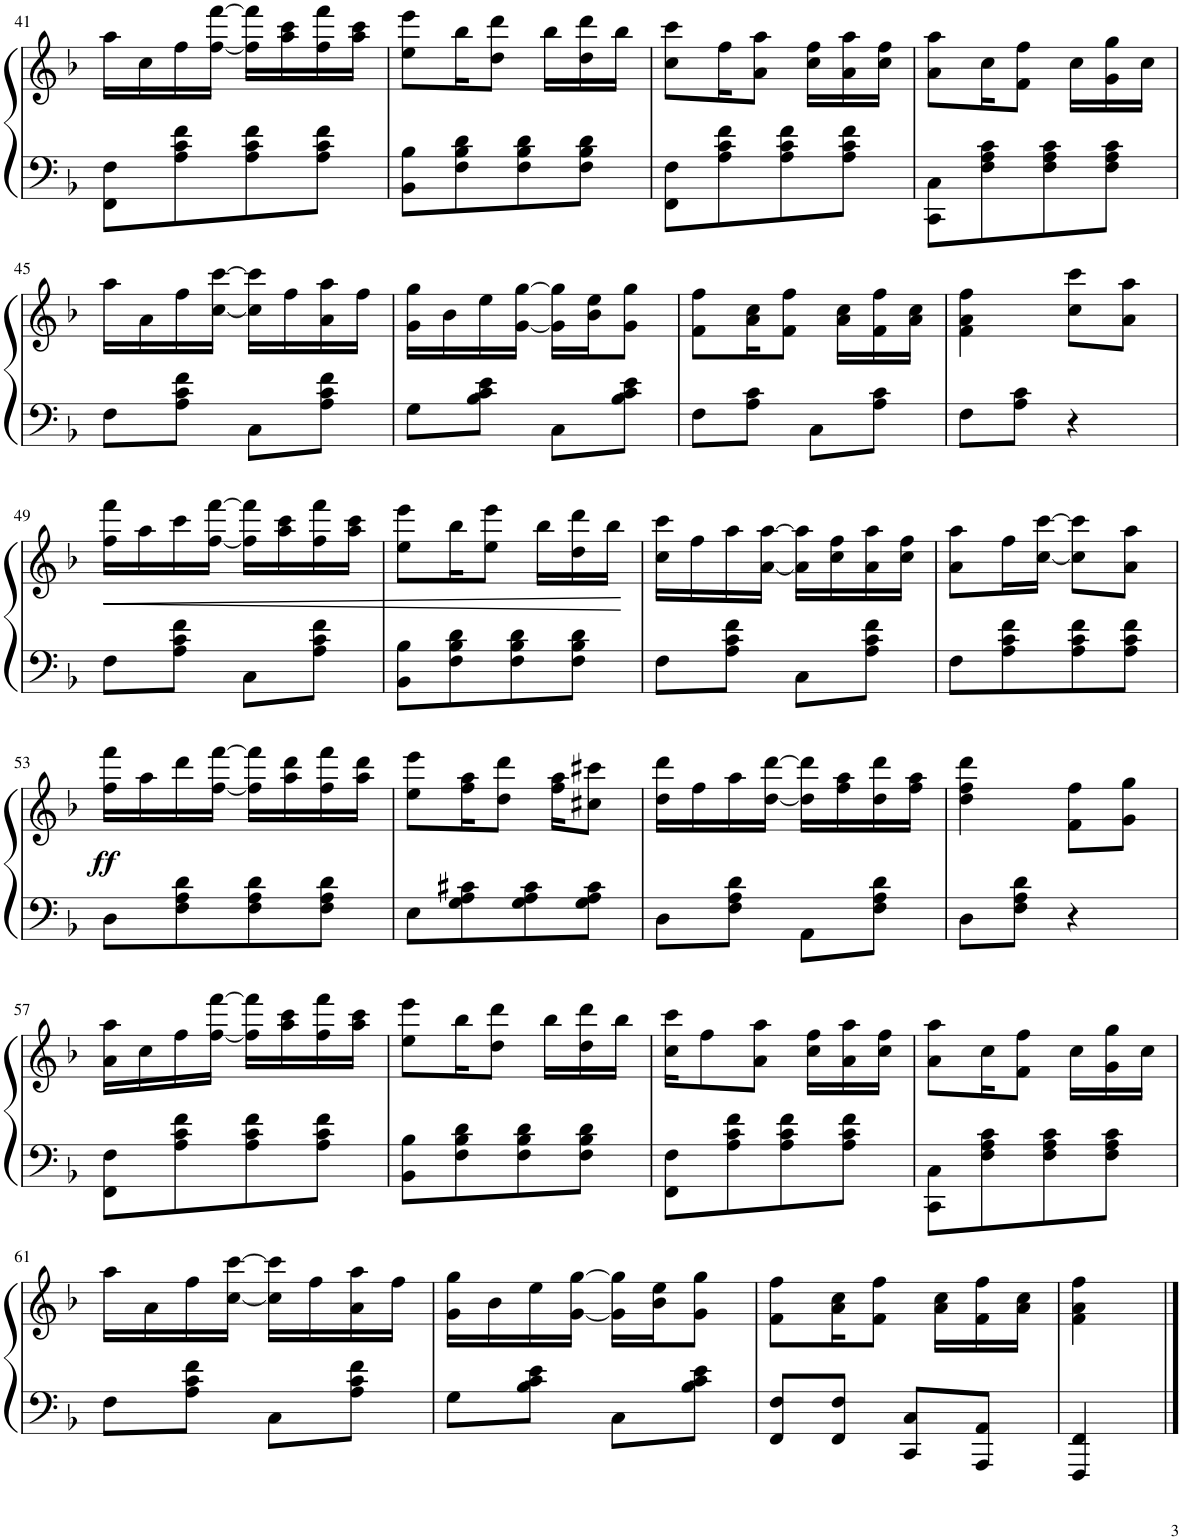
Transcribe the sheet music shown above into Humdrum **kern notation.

**kern	**kern	**dynam
*part1	*part1	*part1
*staff2	*staff1	*staff1/2
*I"Piano	*	*
*I'Pno.	*	*
!!LO:PB:g=z
*clefF4	*clefG2	*
*k[b-]	*k[b-]	*
*M2/4	*M2/4	*
=41	=41	=41
8FF\ 8F\L	16aa\LL	.
.	16cc\	.
8A\ 8c\ 8f\	16ff\	.
.	[16ff\ [16fff\JJ	.
8A\ 8c\ 8f\	16ff\] 16fff\]LL	.
.	16aa\ 16ccc\	.
8A\ 8c\ 8f\J	16ff\ 16fff\	.
.	16aa\ 16ccc\JJ	.
=42	=42	=42
8BB-\ 8B-\L	8ee\ 8eee\L	.
8F\ 8B-\ 8d\	16bb-\K	.
.	8dd\ 8ddd\J	.
8F\ 8B-\ 8d\	.	.
.	16bb-\LL	.
8F\ 8B-\ 8d\J	16dd\ 16ddd\	.
.	16bb-\JJ	.
=43	=43	=43
8FF\ 8F\L	8cc\ 8ccc\L	.
8A\ 8c\ 8f\	16ff\K	.
.	8a\ 8aa\J	.
8A\ 8c\ 8f\	.	.
.	16cc\ 16ff\LL	.
8A\ 8c\ 8f\J	16a\ 16aa\	.
.	16cc\ 16ff\JJ	.
=44	=44	=44
8CC\ 8C\L	8a\ 8aa\L	.
8F\ 8A\ 8c\	16cc\K	.
.	8f\ 8ff\J	.
8F\ 8A\ 8c\	.	.
.	16cc\LL	.
8F\ 8A\ 8c\J	16g\ 16gg\	.
.	16cc\JJ	.
!!LO:LB:g=z
=45	=45	=45
8F\L	16aa\LL	.
.	16a\	.
8A\ 8c\ 8f\J	16ff\	.
.	[16cc\ [16ccc\JJ	.
8C\L	16cc\] 16ccc\]LL	.
.	16ff\	.
8A\ 8c\ 8f\J	16a\ 16aa\	.
.	16ff\JJ	.
=46	=46	=46
8G\L	16g\ 16gg\LL	.
.	16b-\	.
8B-\ 8c\ 8e\J	16ee\	.
.	[16g\ [16gg\JJ	.
8C\L	16g\] 16gg\]LL	.
.	16b-\ 16ee\J	.
8B-\ 8c\ 8e\J	8g\ 8gg\J	.
=47	=47	=47
8F\L	8f\ 8ff\L	.
8A\ 8c\J	16a\ 16cc\K	.
.	8f\ 8ff\J	.
8C\L	.	.
.	16a\ 16cc\LL	.
8A\ 8c\J	16f\ 16ff\	.
.	16a\ 16cc\JJ	.
=48	=48	=48
8F\L	4f\ 4a\ 4ff\	.
8A\ 8c\J	.	.
4r	8cc\ 8ccc\L	.
.	8a\ 8aa\J	.
!!LO:LB:g=z
=49	=49	=49
!	!	!LO:HP:b
8F\L	16ff\ 16fff\LL	<
.	16aa\	.
8A\ 8c\ 8f\J	16ccc\	.
.	[16ff\ [16fff\JJ	.
8C\L	16ff\] 16fff\]LL	.
.	16aa\ 16ccc\	.
8A\ 8c\ 8f\J	16ff\ 16fff\	.
.	16aa\ 16ccc\JJ	.
=50	=50	=50
8BB-\ 8B-\L	8ee\ 8eee\L	.
8F\ 8B-\ 8d\	16bb-\K	.
.	8ee\ 8eee\J	.
8F\ 8B-\ 8d\	.	.
.	16bb-\LL	.
8F\ 8B-\ 8d\J	16dd\ 16ddd\	.
.	16bb-\JJ	.
.	.	[
=51	=51	=51
8F\L	16cc\ 16ccc\LL	.
.	16ff\	.
8A\ 8c\ 8f\J	16aa\	.
.	[16a\ [16aa\JJ	.
8C\L	16a\] 16aa\]LL	.
.	16cc\ 16ff\	.
8A\ 8c\ 8f\J	16a\ 16aa\	.
.	16cc\ 16ff\JJ	.
=52	=52	=52
8F\L	8a\ 8aa\L	.
8A\ 8c\ 8f\	16ff\L	.
.	[16cc\ [16ccc\JJ	.
8A\ 8c\ 8f\	8cc\] 8ccc\]L	.
8A\ 8c\ 8f\J	8a\ 8aa\J	.
!!LO:LB:g=z
=53	=53	=53
!	!	!LO:DY:b
8D\L	16ff\ 16fff\LL	ff
.	16aa\	.
8F\ 8A\ 8d\	16ddd\	.
.	[16ff\ [16fff\JJ	.
8F\ 8A\ 8d\	16ff\] 16fff\]LL	.
.	16aa\ 16ddd\	.
8F\ 8A\ 8d\J	16ff\ 16fff\	.
.	16aa\ 16ddd\JJ	.
=54	=54	=54
8E\L	8ee\ 8eee\L	.
8G\ 8A\ 8c#X\	16ff\ 16aa\K	.
.	8dd\ 8ddd\J	.
8G\ 8A\ 8c#\	.	.
.	16ff\ 16aa\KL	.
8G\ 8A\ 8c#\J	8cc#X\ 8ccc#X\J	.
=55	=55	=55
8D\L	16dd\ 16ddd\LL	.
.	16ff\	.
8F\ 8A\ 8d\J	16aa\	.
.	[16dd\ [16ddd\JJ	.
8AA\L	16dd\] 16ddd\]LL	.
.	16ff\ 16aa\	.
8F\ 8A\ 8d\J	16dd\ 16ddd\	.
.	16ff\ 16aa\JJ	.
=56	=56	=56
8D\L	4dd\ 4ff\ 4ddd\	.
8F\ 8A\ 8d\J	.	.
4r	8f\ 8ff\L	.
.	8g\ 8gg\J	.
!!LO:LB:g=z
=57	=57	=57
8FF\ 8F\L	16a\ 16aa\LL	.
.	16cc\	.
8A\ 8c\ 8f\	16ff\	.
.	[16ff\ [16fff\JJ	.
8A\ 8c\ 8f\	16ff\] 16fff\]LL	.
.	16aa\ 16ccc\	.
8A\ 8c\ 8f\J	16ff\ 16fff\	.
.	16aa\ 16ccc\JJ	.
=58	=58	=58
8BB-\ 8B-\L	8ee\ 8eee\L	.
8F\ 8B-\ 8d\	16bb-\K	.
.	8dd\ 8ddd\J	.
8F\ 8B-\ 8d\	.	.
.	16bb-\LL	.
8F\ 8B-\ 8d\J	16dd\ 16ddd\	.
.	16bb-\JJ	.
=59	=59	=59
8FF\ 8F\L	16cc\ 16ccc\KL	.
.	8ff\	.
8A\ 8c\ 8f\	.	.
.	8a\ 8aa\J	.
8A\ 8c\ 8f\	.	.
.	16cc\ 16ff\LL	.
8A\ 8c\ 8f\J	16a\ 16aa\	.
.	16cc\ 16ff\JJ	.
=60	=60	=60
8CC\ 8C\L	8a\ 8aa\L	.
8F\ 8A\ 8c\	16cc\K	.
.	8f\ 8ff\J	.
8F\ 8A\ 8c\	.	.
.	16cc\LL	.
8F\ 8A\ 8c\J	16g\ 16gg\	.
.	16cc\JJ	.
!!LO:LB:g=z
=61	=61	=61
8F\L	16aa\LL	.
.	16a\	.
8A\ 8c\ 8f\J	16ff\	.
.	[16cc\ [16ccc\JJ	.
8C\L	16cc\] 16ccc\]LL	.
.	16ff\	.
8A\ 8c\ 8f\J	16a\ 16aa\	.
.	16ff\JJ	.
=62	=62	=62
8G\L	16g\ 16gg\LL	.
.	16b-\	.
8B-\ 8c\ 8e\J	16ee\	.
.	[16g\ [16gg\JJ	.
8C\L	16g\] 16gg\]LL	.
.	16b-\ 16ee\J	.
8B-\ 8c\ 8e\J	8g\ 8gg\J	.
=63	=63	=63
8FF/ 8F/L	8f\ 8ff\L	.
8FF/ 8F/J	16a\ 16cc\K	.
.	8f\ 8ff\J	.
8CC/ 8C/L	.	.
.	16a\ 16cc\LL	.
8AAA/ 8AA/J	16f\ 16ff\	.
.	16a\ 16cc\JJ	.
=64	=64	=64
4FFF/ 4FF/	4f\ 4a\ 4ff\	.
==	==	==
*-	*-	*-
